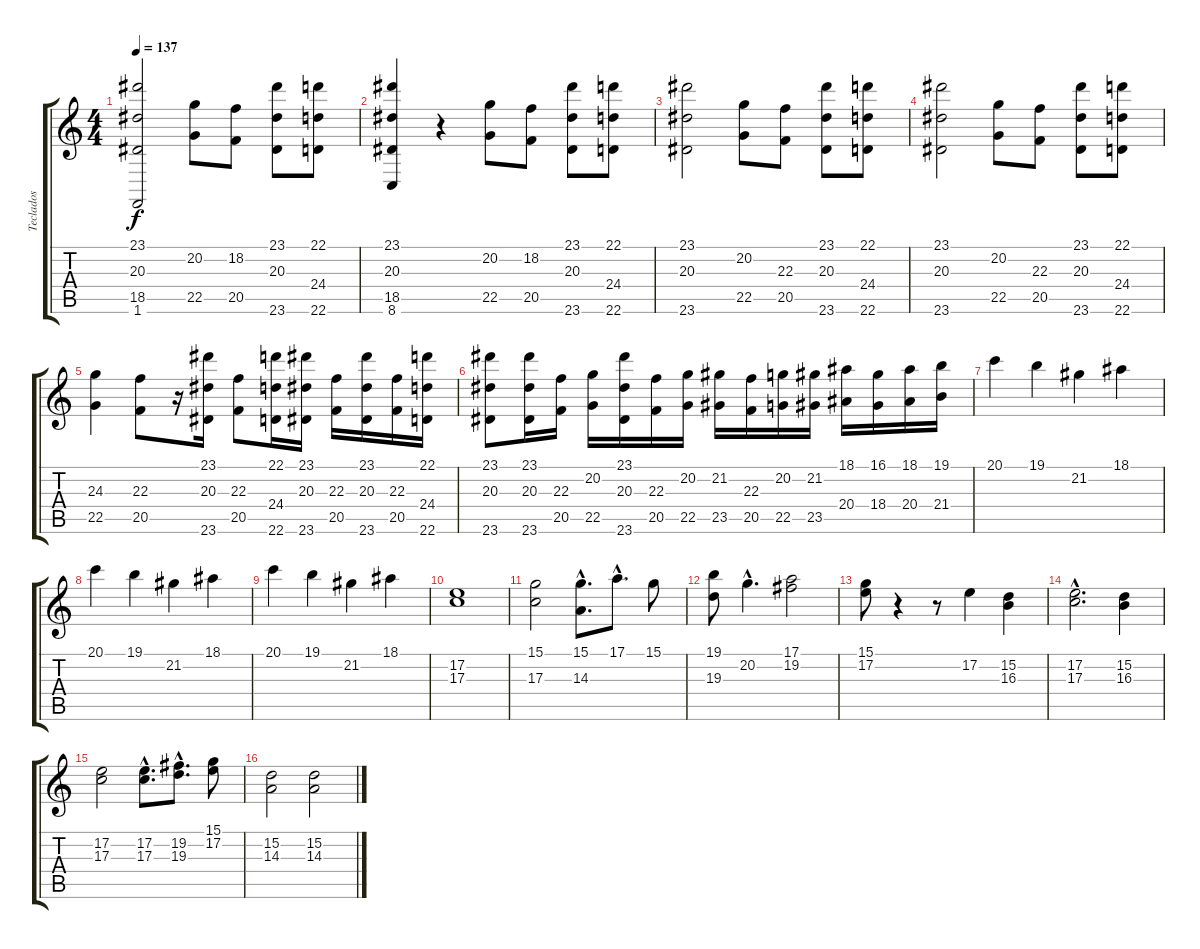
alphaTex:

\track ("Teclados" "Teclados") {instrument stringensemble1}
\staff {score tabs}
\tuning (E4 B3 G3 D3 A2 E2) {hide}
\ts (4 4)
\tempo 137
\clef g2
\ks c
(23.1 20.3 18.5 1.6).2{dy f} (20.2 22.5).8 (18.2 20.5).8 (23.1 20.3 23.6).8 (22.1 24.4 22.6).8 |
(23.1 20.3 18.5 8.6).4 r.4 (20.2 22.5).8 (18.2 20.5).8 (23.1 20.3 23.6).8 (22.1 24.4 22.6).8 |
(23.1 20.3 23.6).2 (20.2 22.5).8 (22.3 20.5).8 (23.1 20.3 23.6).8 (22.1 24.4 22.6).8 |
(23.1 20.3 23.6).2 (20.2 22.5).8 (22.3 20.5).8 (23.1 20.3 23.6).8 (22.1 24.4 22.6).8 |
(24.3 22.5).4 (22.3 20.5).8 r.16 (23.1 20.3 23.6).16 (22.3 20.5).8 (22.1 24.4 22.6).16 (23.1 20.3 23.6).16 (22.3 20.5).16 (23.1 20.3 23.6).16 (22.3 20.5).16 (22.1 24.4 22.6).16 |
(23.1 20.3 23.6).8 (23.1 20.3 23.6).16 (22.3 20.5).16 (20.2 22.5).16 (23.1 20.3 23.6).16 (22.3 20.5).16 (20.2 22.5).16 (21.2 23.5).16 (22.3 20.5).16 (20.2 22.5).16 (21.2 23.5).16 (18.1 20.4).16 (16.1 18.4).16 (18.1 20.4).16 (19.1 21.4).16 |
20.1.4 19.1.4 21.2.4 18.1.4 |
20.1.4 19.1.4 21.2.4 18.1.4 |
20.1.4 19.1.4 21.2.4 18.1.4 |
(17.2 17.3).1 |
(15.1 17.3).2 (15.1{hac} 14.3{hac}).8{d} 17.1{hac}.8{d} 15.1.8 |
(19.1 19.3).8 20.2{hac}.4{d} (17.1 19.2).2 |
(15.1 17.2).8 r.4 r.8 17.2.4 (15.2 16.3).4 |
(17.2{hac} 17.3{hac}).2{d} (15.2 16.3).4 |
(17.2 17.3).2 (17.2{hac} 17.3{hac}).8{d} (19.2{hac} 19.3{hac}).8{d} (15.1 17.2).8 |
(15.2 14.3).2 (15.2 14.3).2
